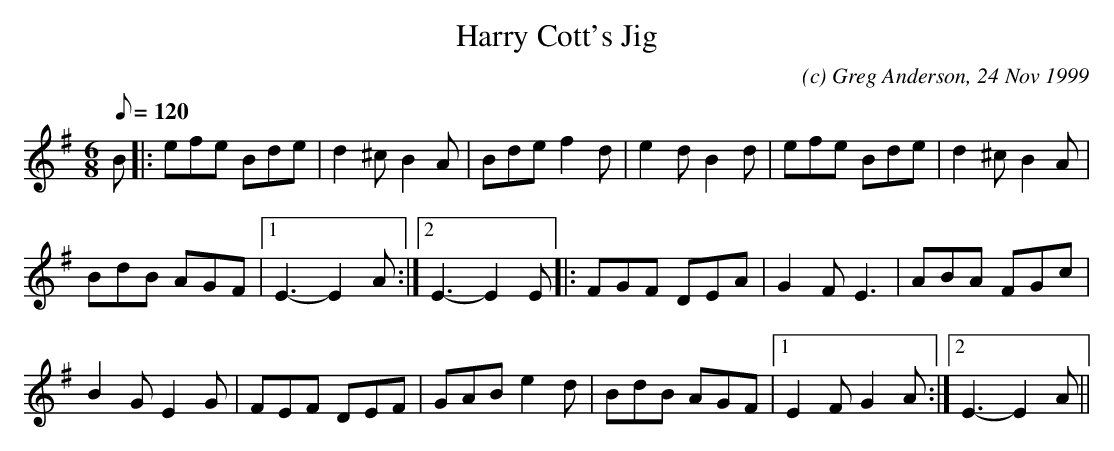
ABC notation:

X:1
T:Harry Cott's Jig
M:6/8
L:1/8
Q:120
C:(c) Greg Anderson, 24 Nov 1999
K:Em
B|:efe Bde|d2 ^c B2 A|Bde f2 d|e2 d B2 d|efe Bde|d2 ^c B2 A|!
BdB AGF|1E3- E2 A:|2E3- E2 E|:FGF DEA|G2 F E3|ABA FGc|!
B2 G E2 G|FEF DEF|GAB e2 d|BdB AGF|1E2 F G2 A:|2E3- E2 A||
